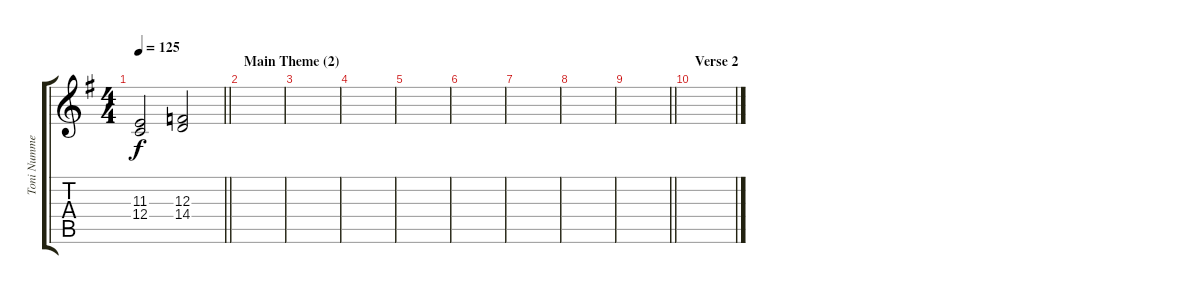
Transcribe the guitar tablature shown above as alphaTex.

\track ("Toni Nummelin (choir pad)" "Toni Numme") {instrument choiraahs}
\staff {score tabs}
\tuning (D4 A3 F3 C3 G2 D2) {hide}
\ts (4 4)
\tempo 125
\clef g2
\barLineRight lightlight
\ks eminor
(11.3 12.4).2{dy f} (12.3 14.4).2 |
\section ("" "Main Theme (2)")
\ks g
|
|
|
|
|
|
|
\barLineRight lightlight
|
\section ("" "Verse 2")
